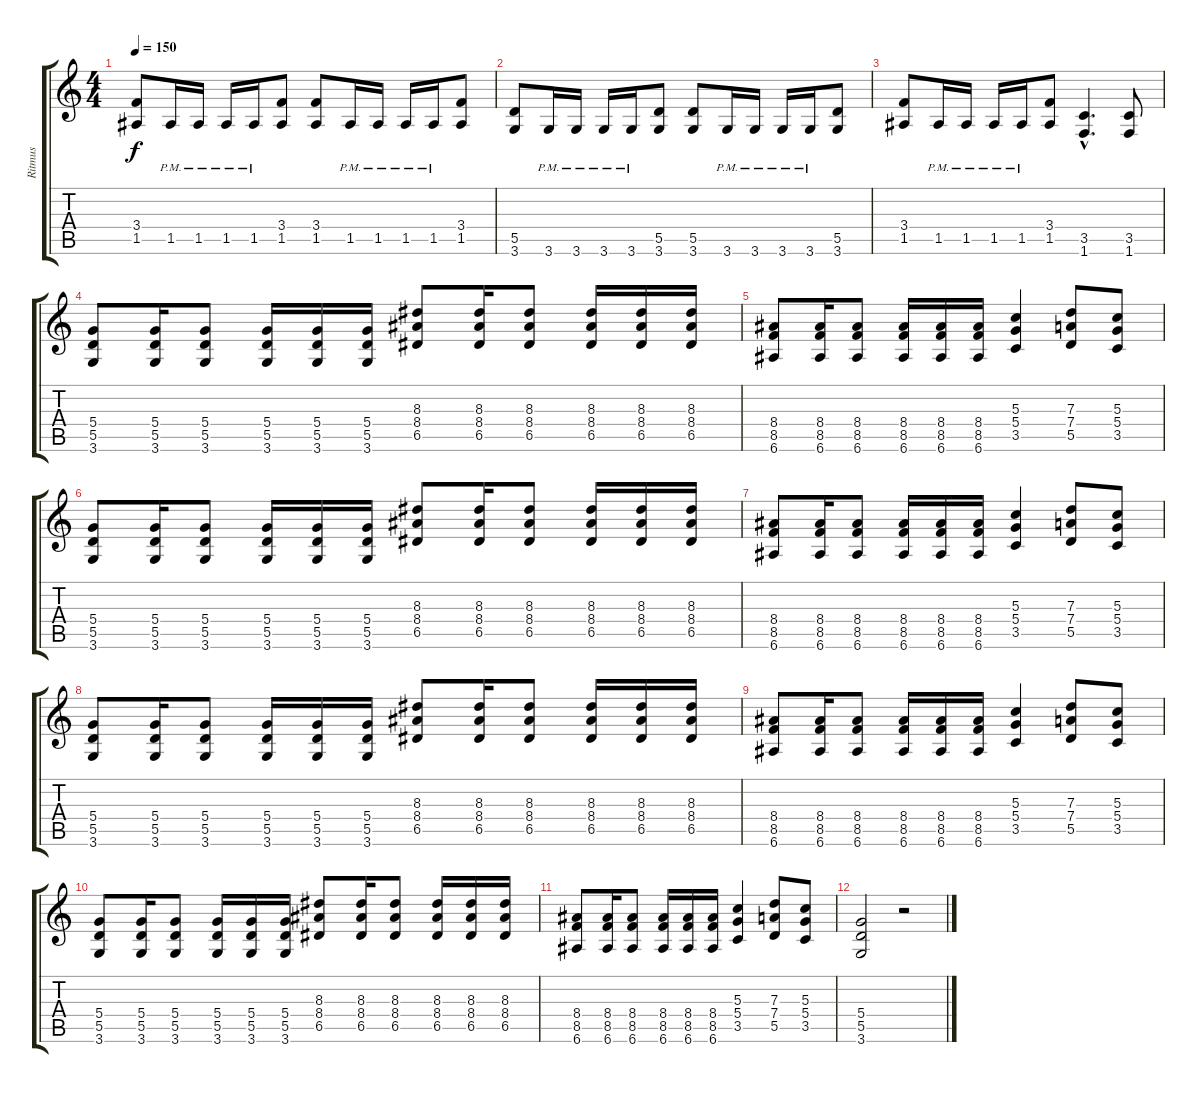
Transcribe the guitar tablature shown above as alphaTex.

\track ("Ritmus" "Ritmus") {instrument distortionguitar}
\staff {score tabs}
\tuning (E4 B3 G3 D3 A2 E2) {hide}
\ts (4 4)
\tempo 150
\clef g2
\ks c
(3.4 1.5).8{dy f} 1.5{pm}.16 1.5{pm}.16 1.5{pm}.16 1.5{pm}.16 (3.4 1.5).8 (3.4 1.5).8 1.5{pm}.16 1.5{pm}.16 1.5{pm}.16 1.5{pm}.16 (3.4 1.5).8 |
(5.5 3.6).8 3.6{pm}.16 3.6{pm}.16 3.6{pm}.16 3.6{pm}.16 (5.5 3.6).8 (5.5 3.6).8 3.6{pm}.16 3.6{pm}.16 3.6{pm}.16 3.6{pm}.16 (5.5 3.6).8 |
(3.4 1.5).8 1.5{pm}.16 1.5{pm}.16 1.5{pm}.16 1.5{pm}.16 (3.4 1.5).8 (3.5{hac} 1.6{hac}).4{d} (3.5 1.6).8 |
(5.4 5.5 3.6).8 (5.4 5.5 3.6).16 (5.4 5.5 3.6).8 (5.4 5.5 3.6).16 (5.4 5.5 3.6).16 (5.4 5.5 3.6).16 (8.3 8.4 6.5).8 (8.3 8.4 6.5).16 (8.3 8.4 6.5).8 (8.3 8.4 6.5).16 (8.3 8.4 6.5).16 (8.3 8.4 6.5).16 |
(8.4 8.5 6.6).8 (8.4 8.5 6.6).16 (8.4 8.5 6.6).8 (8.4 8.5 6.6).16 (8.4 8.5 6.6).16 (8.4 8.5 6.6).16 (5.3 5.4 3.5).4 (7.3 7.4 5.5).8 (5.3 5.4 3.5).8 |
(5.4 5.5 3.6).8 (5.4 5.5 3.6).16 (5.4 5.5 3.6).8 (5.4 5.5 3.6).16 (5.4 5.5 3.6).16 (5.4 5.5 3.6).16 (8.3 8.4 6.5).8 (8.3 8.4 6.5).16 (8.3 8.4 6.5).8 (8.3 8.4 6.5).16 (8.3 8.4 6.5).16 (8.3 8.4 6.5).16 |
(8.4 8.5 6.6).8 (8.4 8.5 6.6).16 (8.4 8.5 6.6).8 (8.4 8.5 6.6).16 (8.4 8.5 6.6).16 (8.4 8.5 6.6).16 (5.3 5.4 3.5).4 (7.3 7.4 5.5).8 (5.3 5.4 3.5).8 |
(5.4 5.5 3.6).8 (5.4 5.5 3.6).16 (5.4 5.5 3.6).8 (5.4 5.5 3.6).16 (5.4 5.5 3.6).16 (5.4 5.5 3.6).16 (8.3 8.4 6.5).8 (8.3 8.4 6.5).16 (8.3 8.4 6.5).8 (8.3 8.4 6.5).16 (8.3 8.4 6.5).16 (8.3 8.4 6.5).16 |
(8.4 8.5 6.6).8 (8.4 8.5 6.6).16 (8.4 8.5 6.6).8 (8.4 8.5 6.6).16 (8.4 8.5 6.6).16 (8.4 8.5 6.6).16 (5.3 5.4 3.5).4 (7.3 7.4 5.5).8 (5.3 5.4 3.5).8 |
(5.4 5.5 3.6).8 (5.4 5.5 3.6).16 (5.4 5.5 3.6).8 (5.4 5.5 3.6).16 (5.4 5.5 3.6).16 (5.4 5.5 3.6).16 (8.3 8.4 6.5).8 (8.3 8.4 6.5).16 (8.3 8.4 6.5).8 (8.3 8.4 6.5).16 (8.3 8.4 6.5).16 (8.3 8.4 6.5).16 |
(8.4 8.5 6.6).8 (8.4 8.5 6.6).16 (8.4 8.5 6.6).8 (8.4 8.5 6.6).16 (8.4 8.5 6.6).16 (8.4 8.5 6.6).16 (5.3 5.4 3.5).4 (7.3 7.4 5.5).8 (5.3 5.4 3.5).8 |
(5.4 5.5 3.6).2{volume 6} r.2
